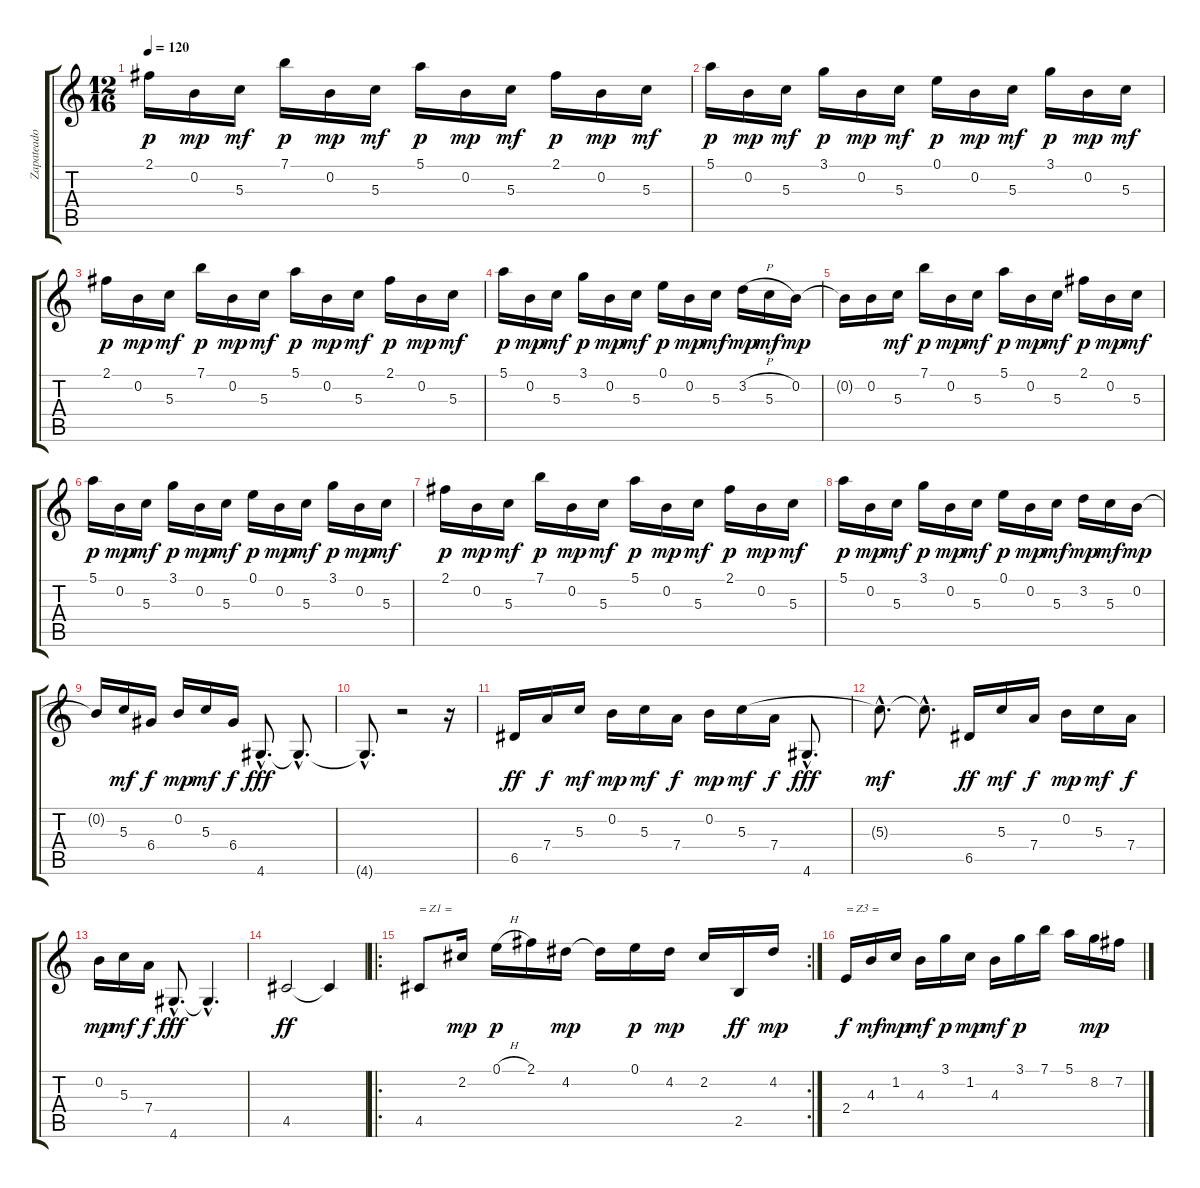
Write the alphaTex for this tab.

\track ("Zapateado" "Zapateado") {instrument acousticguitarnylon}
\staff {score tabs}
\tuning (E4 B3 G3 D3 A2 E2) {hide}
\ts (12 16)
\tempo 120
\clef g2
\ks c
2.1.16{dy p} 0.2.16{dy mp} 5.3.16{dy mf} 7.1.16{dy p} 0.2.16{dy mp} 5.3.16{dy mf} 5.1.16{dy p} 0.2.16{dy mp} 5.3.16{dy mf} 2.1.16{dy p} 0.2.16{dy mp} 5.3.16{dy mf} |
5.1.16{dy p} 0.2.16{dy mp} 5.3.16{dy mf} 3.1.16{dy p} 0.2.16{dy mp} 5.3.16{dy mf} 0.1.16{dy p} 0.2.16{dy mp} 5.3.16{dy mf} 3.1.16{dy p} 0.2.16{dy mp} 5.3.16{dy mf} |
2.1.16{dy p} 0.2.16{dy mp} 5.3.16{dy mf} 7.1.16{dy p} 0.2.16{dy mp} 5.3.16{dy mf} 5.1.16{dy p} 0.2.16{dy mp} 5.3.16{dy mf} 2.1.16{dy p} 0.2.16{dy mp} 5.3.16{dy mf} |
5.1.16{dy p} 0.2.16{dy mp} 5.3.16{dy mf} 3.1.16{dy p} 0.2.16{dy mp} 5.3.16{dy mf} 0.1.16{dy p} 0.2.16{dy mp} 5.3.16{dy mf} 3.2{h}.16{dy mp} 5.3.16{dy mf} 0.2.16{dy mp} |
0.2{t}.16 0.2.16 5.3.16{dy mf} 7.1.16{dy p} 0.2.16{dy mp} 5.3.16{dy mf} 5.1.16{dy p} 0.2.16{dy mp} 5.3.16{dy mf} 2.1.16{dy p} 0.2.16{dy mp} 5.3.16{dy mf} |
5.1.16{dy p} 0.2.16{dy mp} 5.3.16{dy mf} 3.1.16{dy p} 0.2.16{dy mp} 5.3.16{dy mf} 0.1.16{dy p} 0.2.16{dy mp} 5.3.16{dy mf} 3.1.16{dy p} 0.2.16{dy mp} 5.3.16{dy mf} |
2.1.16{dy p} 0.2.16{dy mp} 5.3.16{dy mf} 7.1.16{dy p} 0.2.16{dy mp} 5.3.16{dy mf} 5.1.16{dy p} 0.2.16{dy mp} 5.3.16{dy mf} 2.1.16{dy p} 0.2.16{dy mp} 5.3.16{dy mf} |
5.1.16{dy p} 0.2.16{dy mp} 5.3.16{dy mf} 3.1.16{dy p} 0.2.16{dy mp} 5.3.16{dy mf} 0.1.16{dy p} 0.2.16{dy mp} 5.3.16{dy mf} 3.2.16{dy mp} 5.3.16{dy mf} 0.2.16{dy mp} |
0.2{t}.16 5.3.16{dy mf} 6.4.16{dy f} 0.2.16{dy mp} 5.3.16{dy mf} 6.4.16{dy f} 4.6{hac}.8{d dy fff} 4.6{hac t}.8{d} |
4.6{hac t}.8{d} r.2 r.16 |
6.5.16{dy ff} 7.4.16{dy f} 5.3.16{dy mf} 0.2.16{dy mp} 5.3.16{dy mf} 7.4.16{dy f} 0.2.16{dy mp} 5.3.16{dy mf} 7.4.16{dy f} 4.6{hac}.8{d dy fff} |
5.3{hac t}.8{d dy mf} 5.3{hac t}.8{d} 6.5.16{dy ff} 5.3.16{dy mf} 7.4.16{dy f} 0.2.16{dy mp} 5.3.16{dy mf} 7.4.16{dy f} |
0.2.16{dy mp} 5.3.16{dy mf} 7.4.16{dy f} 4.6{hac}.8{d dy fff} 4.6{hac t}.4{d} |
4.5.2{dy ff} 4.5{t}.4 |
\ro
\rc 2
4.5.8{txt "= Z1 ="} 2.2.16{dy mp} 0.1{h}.16{dy p} 2.1.16 4.2.16{dy mp} 4.2{t}.16 0.1.16{dy p} 4.2.16{dy mp} 2.2.16 2.5.16{dy ff} 4.2.16{dy mp} |
2.4.16{txt "= Z3 =" dy f} 4.3.16{dy mf} 1.2.16{dy mp} 4.3.16{dy mf} 3.1.16{dy p} 1.2.16{dy mp} 4.3.16{dy mf} 3.1.16{dy p} 7.1.16 5.1.16 8.2.16{dy mp} 7.2.16
